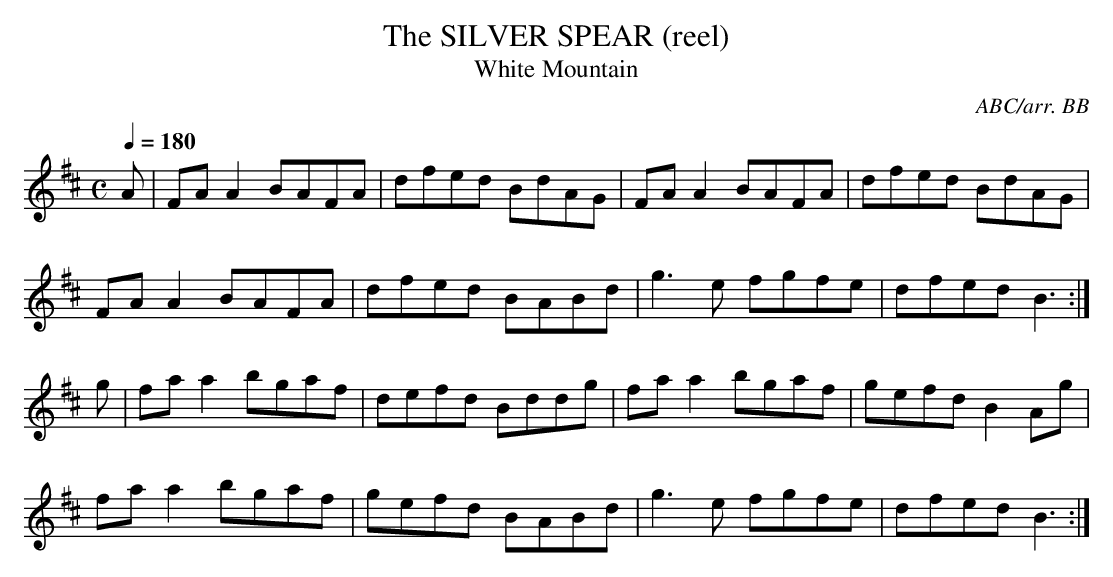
X:1
T:SILVER SPEAR (reel), The
T:White Mountain
C:ABC/arr. BB
M:C
L:1/8
Q:1/4=180
K:D
A|FAA2 BAFA|dfed BdAG|FAA2 BAFA|dfed BdAG|
FAA2 BAFA|dfed BABd|g3e fgfe|dfed B3:|
g|faa2 bgaf|defd Bddg|faa2 bgaf|gefd B2Ag|
faa2 bgaf|gefd BABd|g3e fgfe|dfed B3:|
